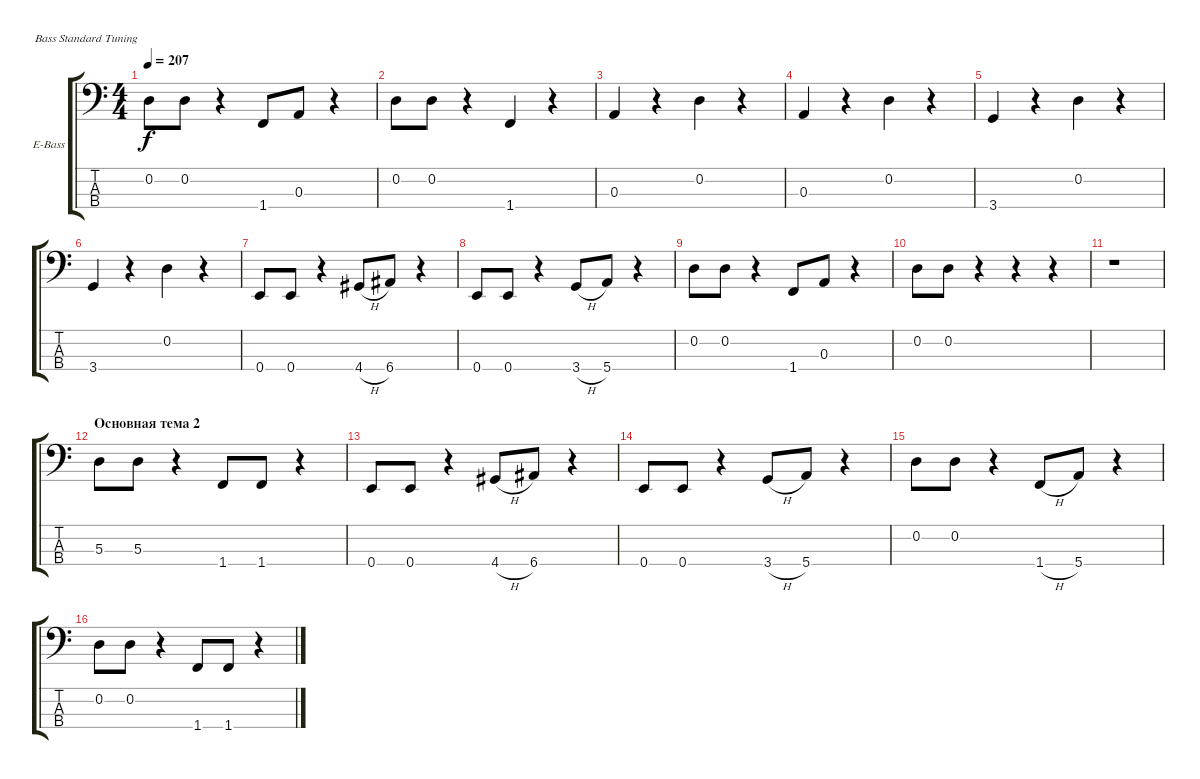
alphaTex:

\defaultSystemsLayout 4
\bracketExtendMode groupsimilarinstruments
\firstSystemTrackNameOrientation horizontal
\otherSystemsTrackNameOrientation horizontal
\track ("Electric Bass" "E-Bass") {instrument electricbassfinger}
\staff {score tabs}
\tuning (G2 D2 A1 E1)
\ts (4 4)
\tempo 207
\clef f4
\scale
0.333333
\ks c
0.2.8{dy f} 0.2.8 r.4 1.4.8 0.3.8 r.4 |
\scale
0.333333 0.2.8 0.2.8 r.4 1.4.4 r.4 |
\scale
0.333333 0.3.4 r.4 0.2.4 r.4 |
\scale
0.333333 0.3.4 r.4 0.2.4 r.4 |
\scale
0.333333 3.4.4 r.4 0.2.4 r.4 |
\scale
0.333333 3.4.4 r.4 0.2.4 r.4 |
\scale
0.333333 0.4.8 0.4.8 r.4 4.4{h}.8 6.4.8 r.4 |
\scale
0.333333 0.4.8 0.4.8 r.4 3.4{h}.8 5.4.8 r.4 |
0.2.8 0.2.8 r.4 1.4.8 0.3.8 r.4 |
0.2.8 0.2.8 r.4 r.4 r.4 |
r.1 |
\section ("" "Основная тема 2")
5.3.8 5.3.8 r.4 1.4.8 1.4.8 r.4 |
0.4.8 0.4.8 r.4 4.4{h}.8 6.4.8 r.4 |
0.4.8 0.4.8 r.4 3.4{h}.8 5.4.8 r.4 |
0.2.8 0.2.8 r.4 1.4{h}.8 5.4.8 r.4 |
0.2.8 0.2.8 r.4 1.4.8 1.4.8 r.4
